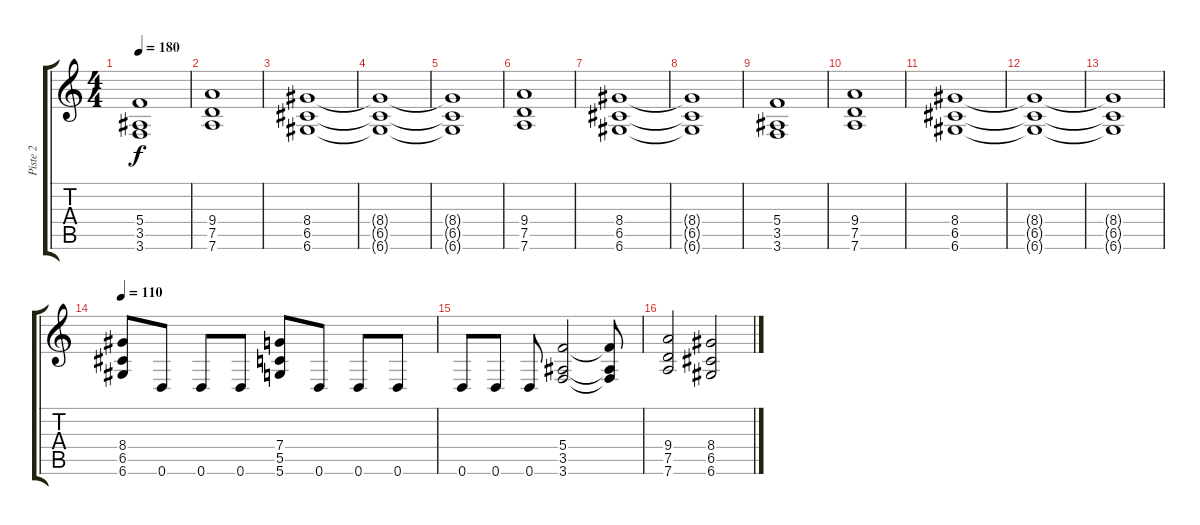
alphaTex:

\track ("Piste 2" "Piste 2") {instrument distortionguitar}
\staff {score tabs}
\tuning (D4 A3 F3 C3 G2 D2) {hide}
\ts (4 4)
\tempo 180
\clef g2
\ks c
(5.4 3.5 3.6).1{dy f} |
(9.4 7.5 7.6).1 |
(8.4 6.5 6.6).1 |
(8.4{t} 6.5{t} 6.6{t}).1 |
(8.4{t} 6.5{t} 6.6{t}).1 |
(9.4 7.5 7.6).1 |
(8.4 6.5 6.6).1 |
(8.4{t} 6.5{t} 6.6{t}).1 |
(5.4 3.5 3.6).1 |
(9.4 7.5 7.6).1 |
(8.4 6.5 6.6).1 |
(8.4{t} 6.5{t} 6.6{t}).1 |
(8.4{t} 6.5{t} 6.6{t}).1 |
\tempo 110
(8.4 6.5 6.6).8 0.6.8 0.6.8 0.6.8 (7.4 5.5 5.6).8 0.6.8 0.6.8 0.6.8 |
0.6.8 0.6.8 0.6.8 (5.4 3.5 3.6).2 (5.4{t} 3.5{t} 3.6{t}).8 |
(9.4 7.5 7.6).2 (8.4 6.5 6.6).2
